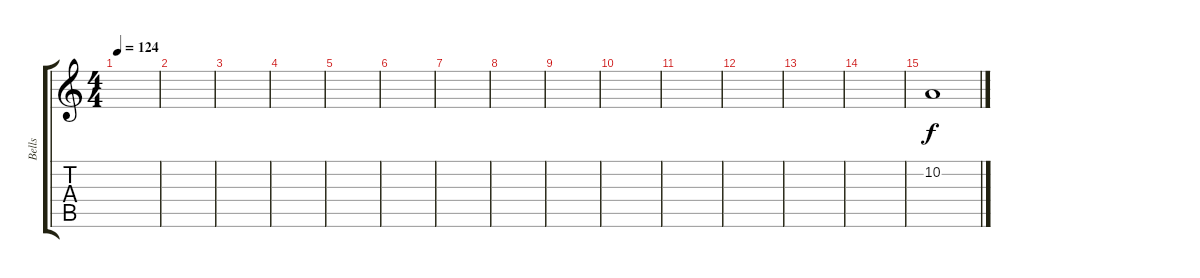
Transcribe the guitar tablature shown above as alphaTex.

\track ("Bells" "Bells") {instrument tubularbells}
\staff {score tabs}
\tuning (E4 B3 G3 D3 A2 E2) {hide}
\ts (4 4)
\tempo 124
\clef g2
\ks c
|
|
|
|
|
|
|
|
|
|
|
|
|
|
10.2.1
